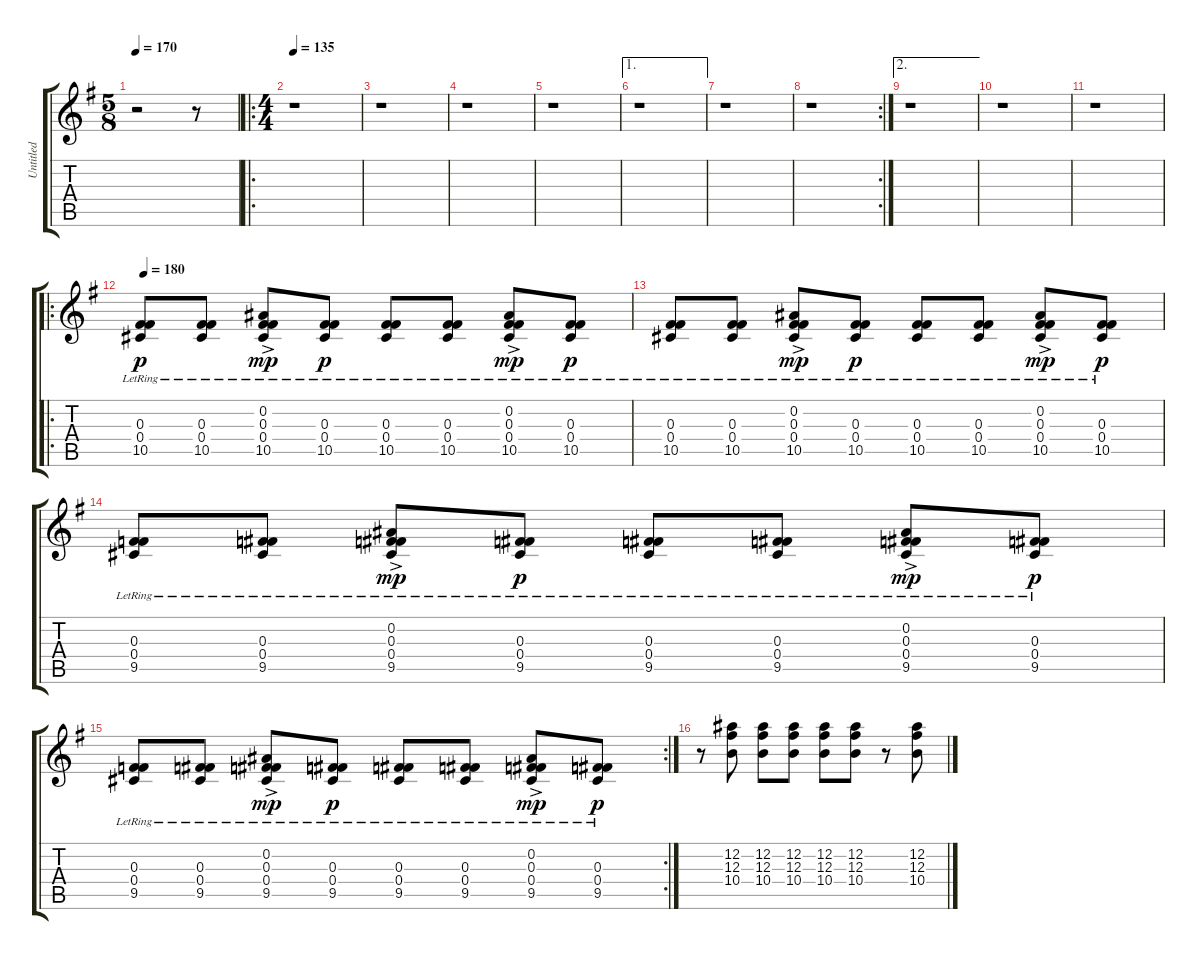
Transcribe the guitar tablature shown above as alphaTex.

\track ("Untitled" "Untitled") {instrument electricguitarjazz}
\staff {score tabs}
\tuning (Eb4 Bb3 Gb3 Db3 Ab2 Eb2) {hide}
\ts (5 8)
\tempo 170
\clef g2
\ks g
r.2{dy mf} r.8 |
\ro
\ts (4 4)
\tempo 135
r.1 |
r.1 |
r.1 |
r.1 |
\ae 1
r.1 |
r.1 |
\rc 2
r.1 |
\ae 2
r.1 |
r.1 |
r.1 |
\ro
\tempo 180
(0.3{lr} 0.4{lr} 10.5{lr}).8{dy p} (0.3{lr} 0.4{lr} 10.5{lr}).8 (0.2{ac lr} 0.3{ac lr} 0.4{ac lr} 10.5{ac lr}).8{dy mp} (0.3{lr} 0.4{lr} 10.5{lr}).8{dy p} (0.3{lr} 0.4{lr} 10.5{lr}).8 (0.3{lr} 0.4{lr} 10.5{lr}).8 (0.2{ac lr} 0.3{ac lr} 0.4{ac lr} 10.5{ac lr}).8{dy mp} (0.3{lr} 0.4{lr} 10.5{lr}).8{dy p} |
(0.3{lr} 0.4{lr} 10.5{lr}).8 (0.3{lr} 0.4{lr} 10.5{lr}).8 (0.2{ac lr} 0.3{ac lr} 0.4{ac lr} 10.5{ac lr}).8{dy mp} (0.3{lr} 0.4{lr} 10.5{lr}).8{dy p} (0.3{lr} 0.4{lr} 10.5{lr}).8 (0.3{lr} 0.4{lr} 10.5{lr}).8 (0.2{ac lr} 0.3{ac lr} 0.4{ac lr} 10.5{ac lr}).8{dy mp} (0.3{lr} 0.4{lr} 10.5{lr}).8{dy p} |
(0.3{lr} 0.4{lr} 9.5{lr}).8 (0.3{lr} 0.4{lr} 9.5{lr}).8 (0.2{ac lr} 0.3{ac lr} 0.4{ac lr} 9.5{ac lr}).8{dy mp} (0.3{lr} 0.4{lr} 9.5{lr}).8{dy p} (0.3{lr} 0.4{lr} 9.5{lr}).8 (0.3{lr} 0.4{lr} 9.5{lr}).8 (0.2{ac lr} 0.3{ac lr} 0.4{ac lr} 9.5{ac lr}).8{dy mp} (0.3{lr} 0.4{lr} 9.5{lr}).8{dy p} |
\rc 2
(0.3{lr} 0.4{lr} 9.5{lr}).8 (0.3{lr} 0.4{lr} 9.5{lr}).8 (0.2{ac lr} 0.3{ac lr} 0.4{ac lr} 9.5{ac lr}).8{dy mp} (0.3{lr} 0.4{lr} 9.5{lr}).8{dy p} (0.3{lr} 0.4{lr} 9.5{lr}).8 (0.3{lr} 0.4{lr} 9.5{lr}).8 (0.2{ac lr} 0.3{ac lr} 0.4{ac lr} 9.5{ac lr}).8{dy mp} (0.3{lr} 0.4{lr} 9.5{lr}).8{dy p} |
r.8 (12.2 12.3 10.4).8 (12.2 12.3 10.4).8 (12.2 12.3 10.4).8 (12.2 12.3 10.4).8 (12.2 12.3 10.4).8 r.8 (12.2 12.3 10.4).8
